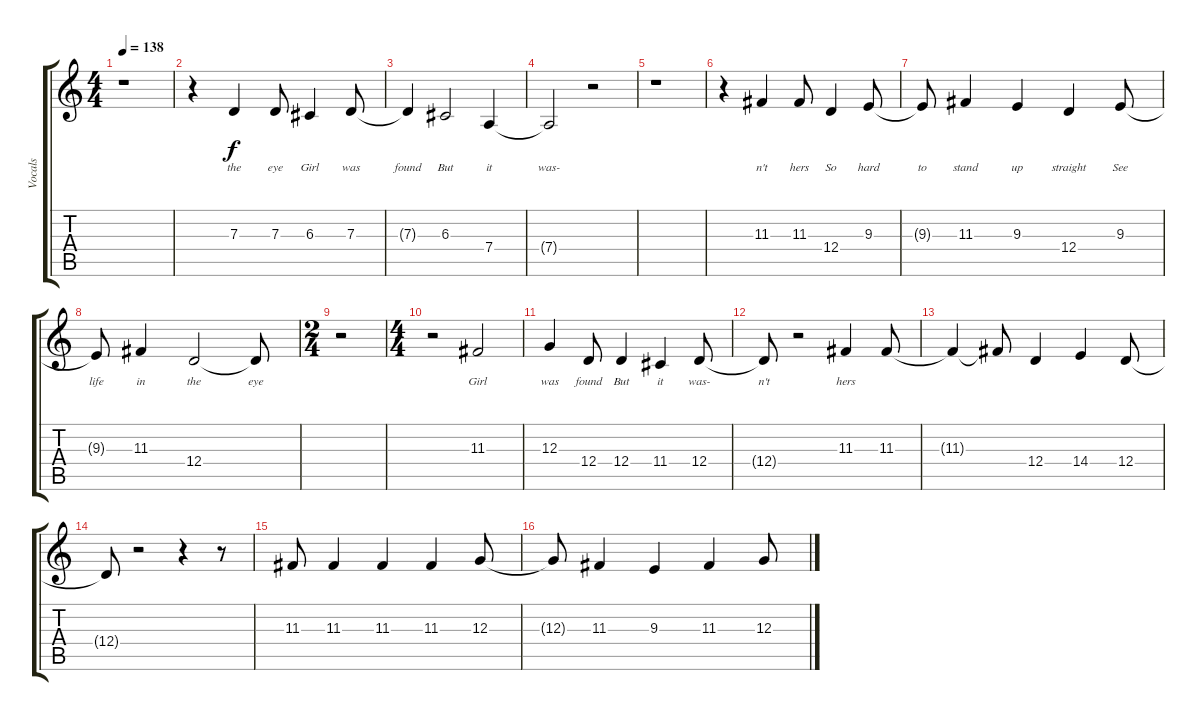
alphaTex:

\track ("Vocals" "Vocals") {instrument lead6voice}
\staff {score tabs}
\tuning (E4 B3 G3 D3 A2 E2) {hide}
\ts (4 4)
\tempo 138
\clef g2
\ks c
r.1{dy f} |
r.4 7.3.4{lyrics (0 "the") lyrics (1 "") lyrics (2 "") lyrics (3 "") lyrics (4 "")} 7.3.8{lyrics (0 "eye") lyrics (1 "") lyrics (2 "") lyrics (3 "") lyrics (4 "")} 6.3.4{lyrics (0 "Girl") lyrics (1 "") lyrics (2 "") lyrics (3 "") lyrics (4 "")} 7.3.8{lyrics (0 "was") lyrics (1 "") lyrics (2 "") lyrics (3 "") lyrics (4 "")} |
7.3{t}.4{lyrics (0 "found") lyrics (1 "") lyrics (2 "") lyrics (3 "") lyrics (4 "")} 6.3.2{lyrics (0 "But") lyrics (1 "") lyrics (2 "") lyrics (3 "") lyrics (4 "")} 7.4.4{lyrics (0 "it") lyrics (1 "") lyrics (2 "") lyrics (3 "") lyrics (4 "")} |
7.4{t}.2{lyrics (0 "was-") lyrics (1 "") lyrics (2 "") lyrics (3 "") lyrics (4 "")} r.2 |
r.1 |
r.4 11.3.4{lyrics (0 "n't") lyrics (1 "") lyrics (2 "") lyrics (3 "") lyrics (4 "")} 11.3.8{lyrics (0 "hers") lyrics (1 "") lyrics (2 "") lyrics (3 "") lyrics (4 "")} 12.4.4{lyrics (0 "So") lyrics (1 "") lyrics (2 "") lyrics (3 "") lyrics (4 "")} 9.3.8{lyrics (0 "hard") lyrics (1 "") lyrics (2 "") lyrics (3 "") lyrics (4 "")} |
9.3{t}.8{lyrics (0 "to") lyrics (1 "") lyrics (2 "") lyrics (3 "") lyrics (4 "")} 11.3.4{lyrics (0 "stand") lyrics (1 "") lyrics (2 "") lyrics (3 "") lyrics (4 "")} 9.3.4{lyrics (0 "up") lyrics (1 "") lyrics (2 "") lyrics (3 "") lyrics (4 "")} 12.4.4{lyrics (0 "straight") lyrics (1 "") lyrics (2 "") lyrics (3 "") lyrics (4 "")} 9.3.8{lyrics (0 "See") lyrics (1 "") lyrics (2 "") lyrics (3 "") lyrics (4 "")} |
9.3{t}.8{lyrics (0 "life") lyrics (1 "") lyrics (2 "") lyrics (3 "") lyrics (4 "")} 11.3.4{lyrics (0 "in") lyrics (1 "") lyrics (2 "") lyrics (3 "") lyrics (4 "")} 12.4.2{lyrics (0 "the") lyrics (1 "") lyrics (2 "") lyrics (3 "") lyrics (4 "")} 12.4{t}.8{lyrics (0 "eye") lyrics (1 "") lyrics (2 "") lyrics (3 "") lyrics (4 "")} |
\ts (2 4)
r.2 |
\ts (4 4)
r.2 11.3.2{lyrics (0 "Girl") lyrics (1 "") lyrics (2 "") lyrics (3 "") lyrics (4 "")} |
12.3.4{lyrics (0 "was") lyrics (1 "") lyrics (2 "") lyrics (3 "") lyrics (4 "")} 12.4.8{lyrics (0 "found") lyrics (1 "") lyrics (2 "") lyrics (3 "") lyrics (4 "")} 12.4.4{lyrics (0 "But") lyrics (1 "") lyrics (2 "") lyrics (3 "") lyrics (4 "")} 11.4.4{lyrics (0 "it") lyrics (1 "") lyrics (2 "") lyrics (3 "") lyrics (4 "")} 12.4.8{lyrics (0 "was-") lyrics (1 "") lyrics (2 "") lyrics (3 "") lyrics (4 "")} |
12.4{t}.8{lyrics (0 "n't") lyrics (1 "") lyrics (2 "") lyrics (3 "") lyrics (4 "")} r.2 11.3.4{lyrics (0 "hers") lyrics (1 "") lyrics (2 "") lyrics (3 "") lyrics (4 "")} 11.3.8 |
11.3{t}.4 11.3{t}.8 12.4.4 14.4.4 12.4.8 |
12.4{t}.8 r.2 r.4 r.8 |
11.3.8 11.3.4 11.3.4 11.3.4 12.3.8 |
12.3{t}.8 11.3.4 9.3.4 11.3.4 12.3.8
